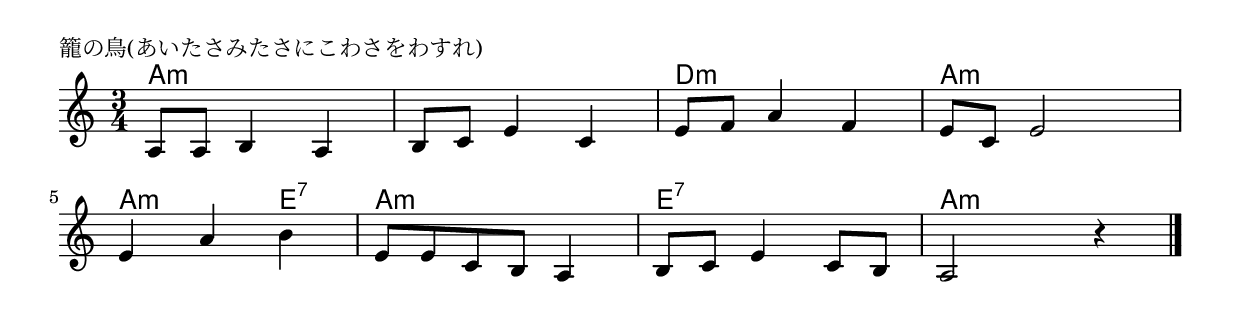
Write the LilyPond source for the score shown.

\version "2.18.2"

% 籠の鳥(あいたさみたさにこわさをわすれ)
% \index{かごのとり@籠の鳥(あいたさみたさにこわさをわすれ)}

\header {
piece = "籠の鳥(あいたさみたさにこわさをわすれ)"
}

melody =
\relative c' {
\key c \major
\time 3/4
\set Score.tempoHideNote = ##t
\tempo 4=70
\numericTimeSignature

a8 a b4 a |
b8 c e4 c |
e8 f a4 f |
e8 c e2 |
e4 a b | % 5
e,8 e c b a4 |
b8 c e4 c8 b |
a2 r4 |


\bar "|."
}
\score {
<<
\chords {
\set noChordSymbol = ""
\set chordChanges=##t
%
a4:m a:m a:m a:m a:m a:m d:m d:m d:m a:m a:m a:m
a:m a:m e:7 a:m a:m a:m e:7 e:7 e:7 a:m a:m a:m


}
\new Staff {\melody}
>>
\layout {
line-width = #190
indent = 0\mm
}
\midi {}
}